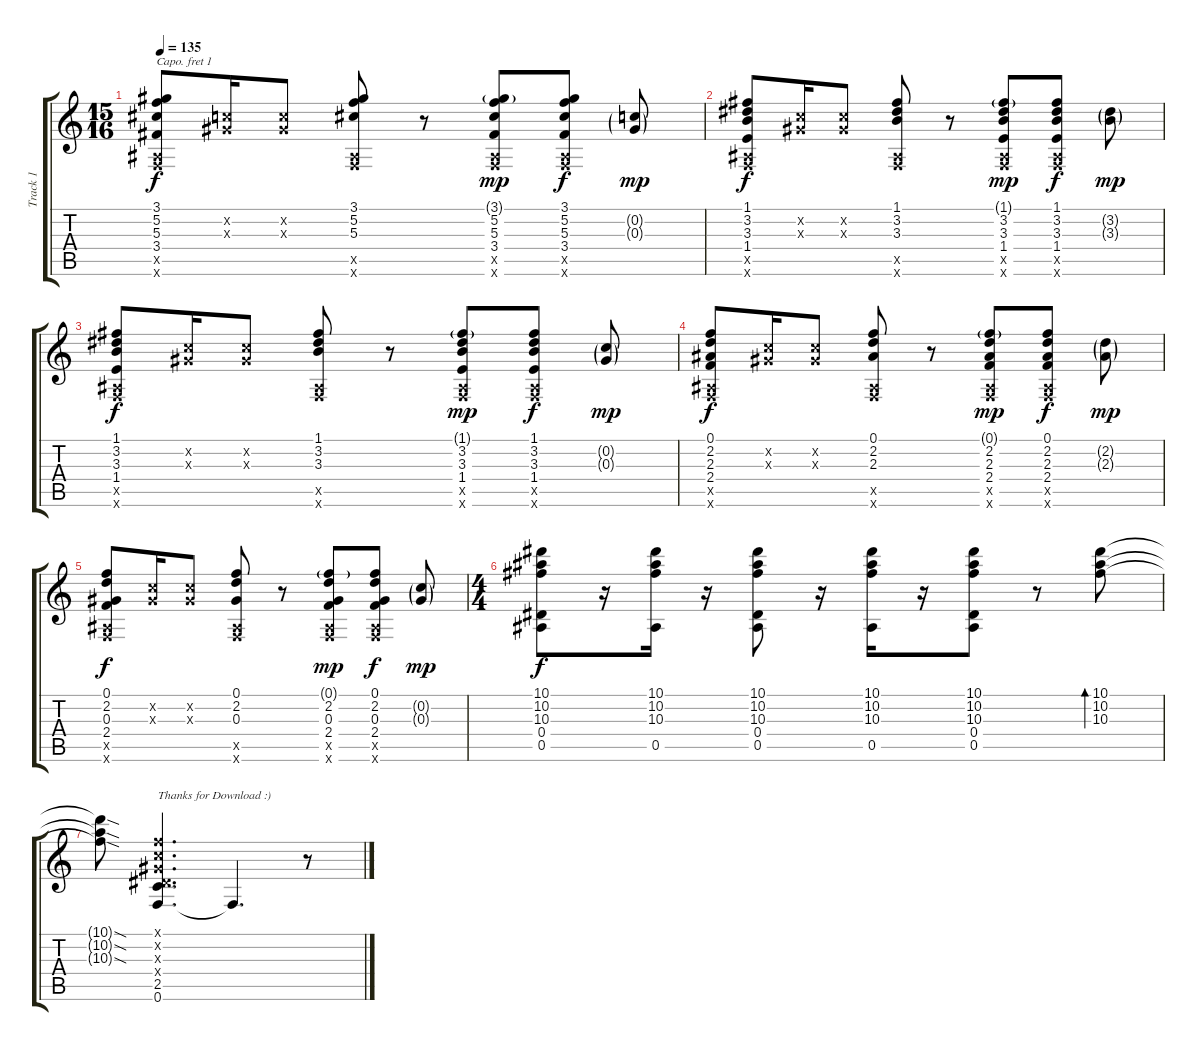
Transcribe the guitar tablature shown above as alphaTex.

\track ("Track 1" "Track 1") {instrument acousticguitarsteel}
\staff {score tabs}
\capo 1
\tuning (E4 B3 G3 D3 A2 E2) {hide}
\ts (15 16)
\tempo 135
\clef g2
\ks c
(3.1 5.2 5.3 3.4 0.5{x} 0.6{x}).8{dy f} (0.2{x} 0.3{x}).16 (0.2{x} 0.3{x}).8 (3.1 5.2 5.3 0.5{x} 0.6{x}).8 r.8 (3.1{g} 5.2 5.3 3.4 0.5{x} 0.6{x}).8{dy mp} (3.1 5.2 5.3 3.4 0.5{x} 0.6{x}).8{dy f} (0.2{g} 0.3{g}).8{dy mp} |
(1.1 3.2 3.3 1.4 0.5{x} 0.6{x}).8{dy f} (0.2{x} 0.3{x}).16 (0.2{x} 0.3{x}).8 (1.1 3.2 3.3 0.5{x} 0.6{x}).8 r.8 (1.1{g} 3.2 3.3 1.4 0.5{x} 0.6{x}).8{dy mp} (1.1 3.2 3.3 1.4 0.5{x} 0.6{x}).8{dy f} (3.2{g} 3.3{g}).8{dy mp} |
(1.1 3.2 3.3 1.4 0.5{x} 0.6{x}).8{dy f} (0.2{x} 0.3{x}).16 (0.2{x} 0.3{x}).8 (1.1 3.2 3.3 0.5{x} 0.6{x}).8 r.8 (1.1{g} 3.2 3.3 1.4 0.5{x} 0.6{x}).8{dy mp} (1.1 3.2 3.3 1.4 0.5{x} 0.6{x}).8{dy f} (0.2{g} 0.3{g}).8{dy mp} |
(0.1 2.2 2.3 2.4 0.5{x} 0.6{x}).8{dy f} (0.2{x} 0.3{x}).16 (0.2{x} 0.3{x}).8 (0.1 2.2 2.3 0.5{x} 0.6{x}).8 r.8 (0.1{g} 2.2 2.3 2.4 0.5{x} 0.6{x}).8{dy mp} (0.1 2.2 2.3 2.4 0.5{x} 0.6{x}).8{dy f} (2.2{g} 2.3{g}).8{dy mp} |
(0.1 2.2 0.3 2.4 0.5{x} 0.6{x}).8{dy f} (0.2{x} 0.3{x}).16 (0.2{x} 0.3{x}).8 (0.1 2.2 0.3 0.5{x} 0.6{x}).8 r.8 (0.1{g} 2.2 0.3 2.4 0.5{x} 0.6{x}).8{dy mp} (0.1 2.2 0.3 2.4 0.5{x} 0.6{x}).8{dy f} (0.2{g} 0.3{g}).8{dy mp} |
\ts (4 4)
(10.1 10.2 10.3 0.4 0.5).8{dy f} r.16 (10.1 10.2 10.3 0.5).16 r.16 (10.1 10.2 10.3 0.4 0.5).8 r.16 (10.1 10.2 10.3 0.5).16 r.16 (10.1 10.2 10.3 0.4 0.5).8 r.8 (10.1 10.2 10.3).8{bd 480} |
(10.1{sod t} 10.2{sod t} 10.3{sod t}).8 (0.1{x} 0.2{x} 0.3{x} 0.4{x} 2.5 0.6).4{d txt "Thanks for Download :)"} 0.6{t}.4{d} r.8
